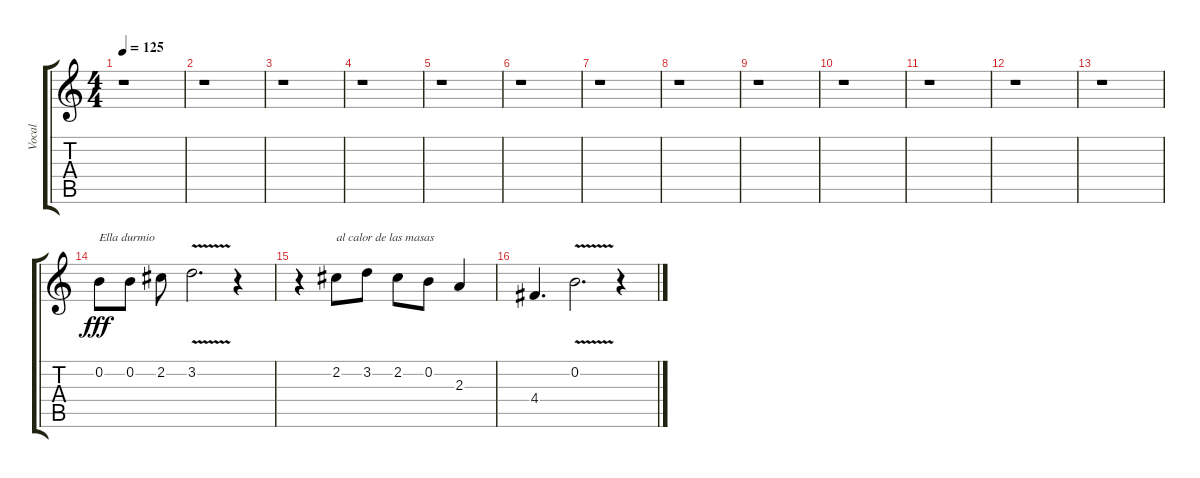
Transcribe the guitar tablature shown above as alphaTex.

\track ("Vocal" "Vocal") {instrument overdrivenguitar}
\staff {score tabs}
\tuning (E4 B3 G3 D3 A2 E2) {hide}
\ts (4 4)
\tempo 125
\clef g2
\ks c
r.1{dy fff instrument overdrivenguitar} |
r.1 |
r.1 |
r.1 |
r.1 |
r.1 |
r.1 |
r.1 |
r.1 |
r.1 |
r.1 |
r.1 |
r.1 |
0.2.8{txt "Ella durmio"} 0.2.8 2.2.8 3.2{v}.2{d} r.4 |
r.4 2.2.8{txt "al calor de las masas"} 3.2.8 2.2.8 0.2.8 2.3.4 |
4.4.4{d} 0.2{v}.2{d} r.4
